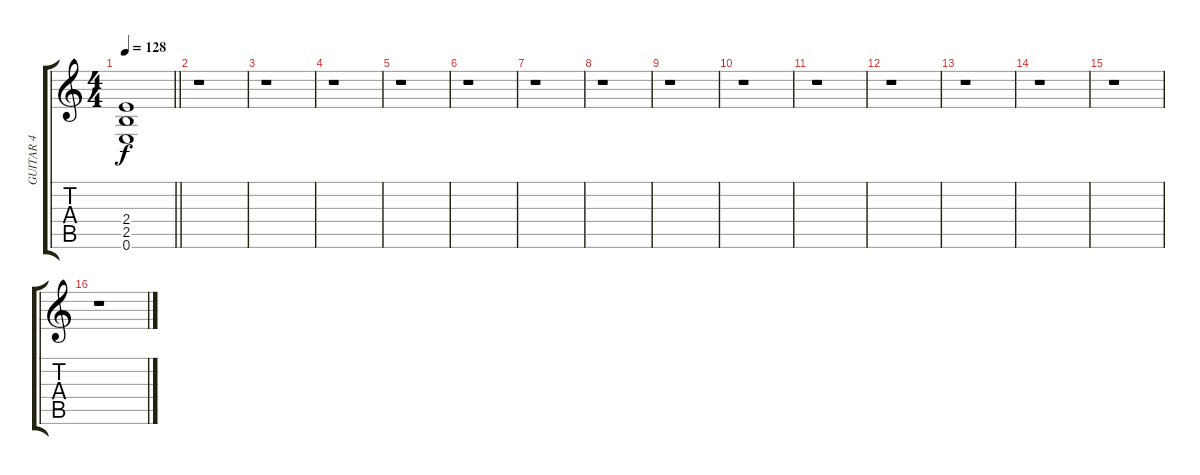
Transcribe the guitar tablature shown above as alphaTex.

\track ("GUITAR 4" "GUITAR 4") {instrument overdrivenguitar}
\staff {score tabs}
\tuning (E4 B3 G3 D3 A2 E2) {hide}
\ts (4 4)
\tempo 128
\clef g2
\barLineRight lightlight
\ks c
(2.4 2.5 0.6).1{dy f} |
r.1 |
r.1 |
r.1 |
r.1 |
r.1 |
r.1 |
r.1 |
r.1 |
r.1 |
r.1 |
r.1 |
r.1 |
r.1 |
r.1 |
r.1
